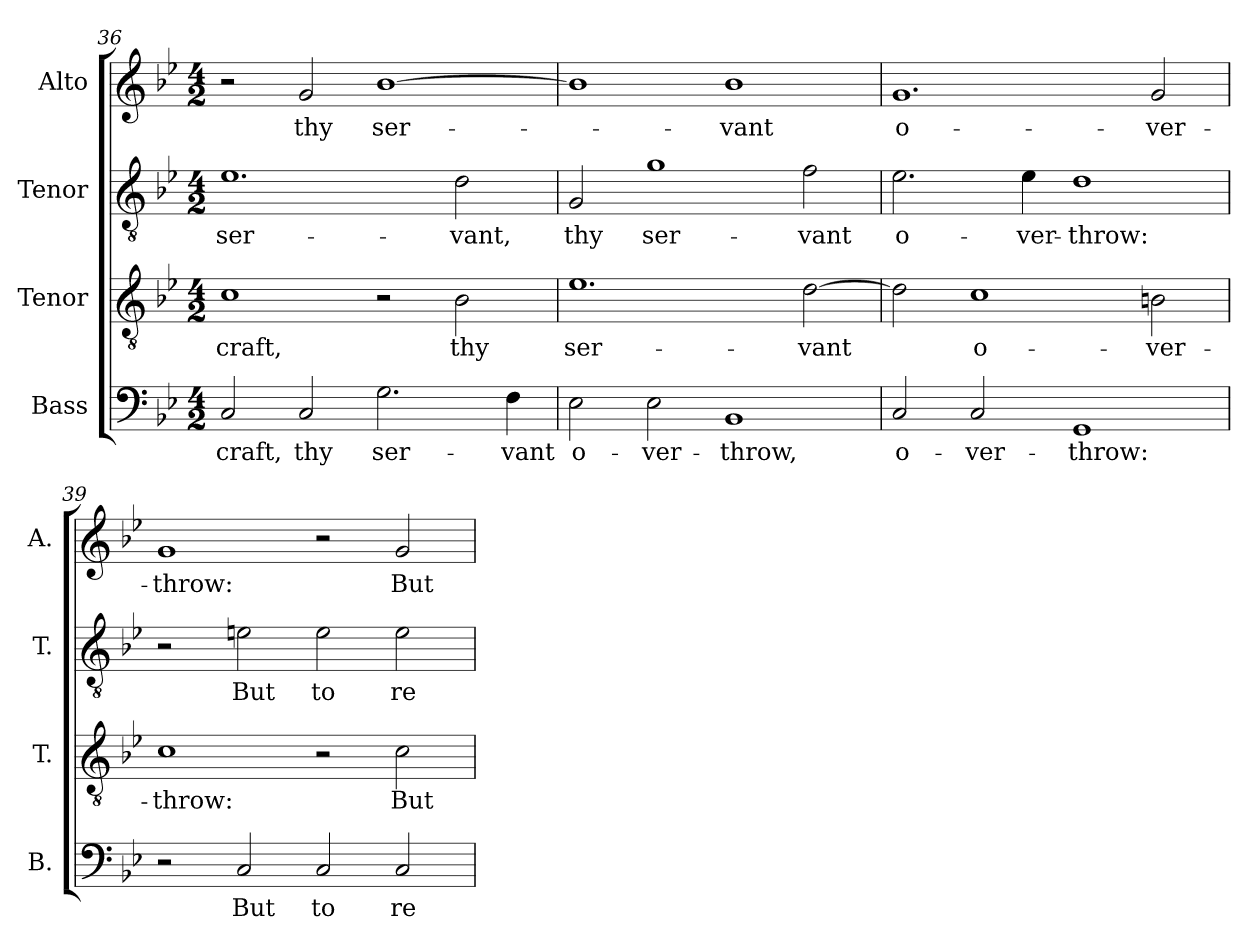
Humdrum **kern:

**kern	**text	**kern	**text	**kern	**text	**kern	**text
*part4	*part4	*part3	*part3	*part2	*part2	*part1	*part1
*staff4	*staff4	*staff3	*staff3	*staff2	*staff2	*staff1	*staff1
*I"Bass	*	*I"Tenor	*	*I"Tenor	*	*I"Alto	*
*I'B.	*	*I'T.	*	*I'T.	*	*I'A.	*
*clefF4	*	*clefGv2	*	*clefGv2	*	*clefG2	*
*	*	*ITrd7c12	*	*ITrd7c12	*	*	*
*k[b-e-]	*	*k[b-e-]	*	*k[b-e-]	*	*k[b-e-]	*
*B-:	*	*B-:	*	*B-:	*	*B-:	*
*M4/2	*	*M4/2	*	*M4/2	*	*M4/2	*
=36	=36	=36	=36	=36	=36	=36	=36
!	!LO:LY:b:color=#000000	!	!	!	!	!	!
!	!	!	!LO:LY:b:color=#000000	!	!	!	!
!	!	!	!	!	!LO:LY:b:color=#000000	!	!
2Ci/	craft,	1Ci	craft,	1.E-i	ser-	2r	.
!	!LO:LY:b:color=#000000	!	!	!	!	!	!
!	!	!	!	!	!	!	!LO:LY:b:color=#000000
2Ci/	thy	.	.	.	.	2gi/	thy
!	!LO:LY:b:color=#000000	!	!	!	!	!	!
!	!	!	!	!	!	!	!LO:LY:b:color=#000000
2.Gi\	ser-	2r	.	.	.	[1b-i	ser-
!	!	!	!LO:LY:b:color=#000000	!	!	!	!
!	!	!	!	!	!LO:LY:b:color=#000000	!	!
.	.	2BB-i\	thy	2Di\	-vant,	.	.
!	!LO:LY:b:color=#000000	!	!	!	!	!	!
4Fi\	-vant	.	.	.	.	.	.
=37	=37	=37	=37	=37	=37	=37	=37
!	!LO:LY:b:color=#000000	!	!	!	!	!	!
!	!	!	!LO:LY:b:color=#000000	!	!	!	!
!	!	!	!	!	!LO:LY:b:color=#000000	!	!
2E-i\	o-	1.E-i	ser-	2GGi/	thy	1b-i]	.
!	!LO:LY:b:color=#000000	!	!	!	!	!	!
!	!	!	!	!	!LO:LY:b:color=#000000	!	!
2E-i\	-ver-	.	.	1Gi	ser-	.	.
!	!LO:LY:b:color=#000000	!	!	!	!	!	!
!	!	!	!	!	!	!	!LO:LY:b:color=#000000
1BB-i	-throw,	.	.	.	.	1b-i	-vant
!	!	!	!LO:LY:b:color=#000000	!	!	!	!
!	!	!	!	!	!LO:LY:b:color=#000000	!	!
.	.	[2Di\	-vant	2Fi\	-vant	.	.
=38	=38	=38	=38	=38	=38	=38	=38
!	!LO:LY:b:color=#000000	!	!	!	!	!	!
!	!	!	!	!	!LO:LY:b:color=#000000	!	!
!	!	!	!	!	!	!	!LO:LY:b:color=#000000
2Ci/	o-	2Di\]	.	2.E-i\	o-	1.gi	o-
!	!LO:LY:b:color=#000000	!	!	!	!	!	!
!	!	!	!LO:LY:b:color=#000000	!	!	!	!
2Ci/	-ver-	1Ci	o-	.	.	.	.
!	!	!	!	!	!LO:LY:b:color=#000000	!	!
.	.	.	.	4E-i\	-ver-	.	.
!	!LO:LY:b:color=#000000	!	!	!	!	!	!
!	!	!	!	!	!LO:LY:b:color=#000000	!	!
1GGi	-throw:	.	.	1Di	-throw:	.	.
!	!	!	!LO:LY:b:color=#000000	!	!	!	!
!	!	!	!	!	!	!	!LO:LY:b:color=#000000
.	.	2BBni\	-ver-	.	.	2gi/	-ver-
=39	=39	=39	=39	=39	=39	=39	=39
!	!	!	!LO:LY:b:color=#000000	!	!	!	!
!	!	!	!	!	!	!	!LO:LY:b:color=#000000
2r	.	1Ci	-throw:	2r	.	1gi	-throw:
!	!LO:LY:b:color=#000000	!	!	!	!	!	!
!	!	!	!	!	!LO:LY:b:color=#000000	!	!
2Ci/	But	.	.	2Eni\	But	.	.
!	!LO:LY:b:color=#000000	!	!	!	!	!	!
!	!	!	!	!	!LO:LY:b:color=#000000	!	!
2Ci/	to	2r	.	2Ei\	to	2r	.
!	!LO:LY:b:color=#000000	!	!	!	!	!	!
!	!	!	!LO:LY:b:color=#000000	!	!	!	!
!	!	!	!	!	!LO:LY:b:color=#000000	!	!
!	!	!	!	!	!	!	!LO:LY:b:color=#000000
2Ci/	re-	2Ci\	But	2Ei\	re-	2gi/	But
=	=	=	=	=	=	=	=
*-	*-	*-	*-	*-	*-	*-	*-
